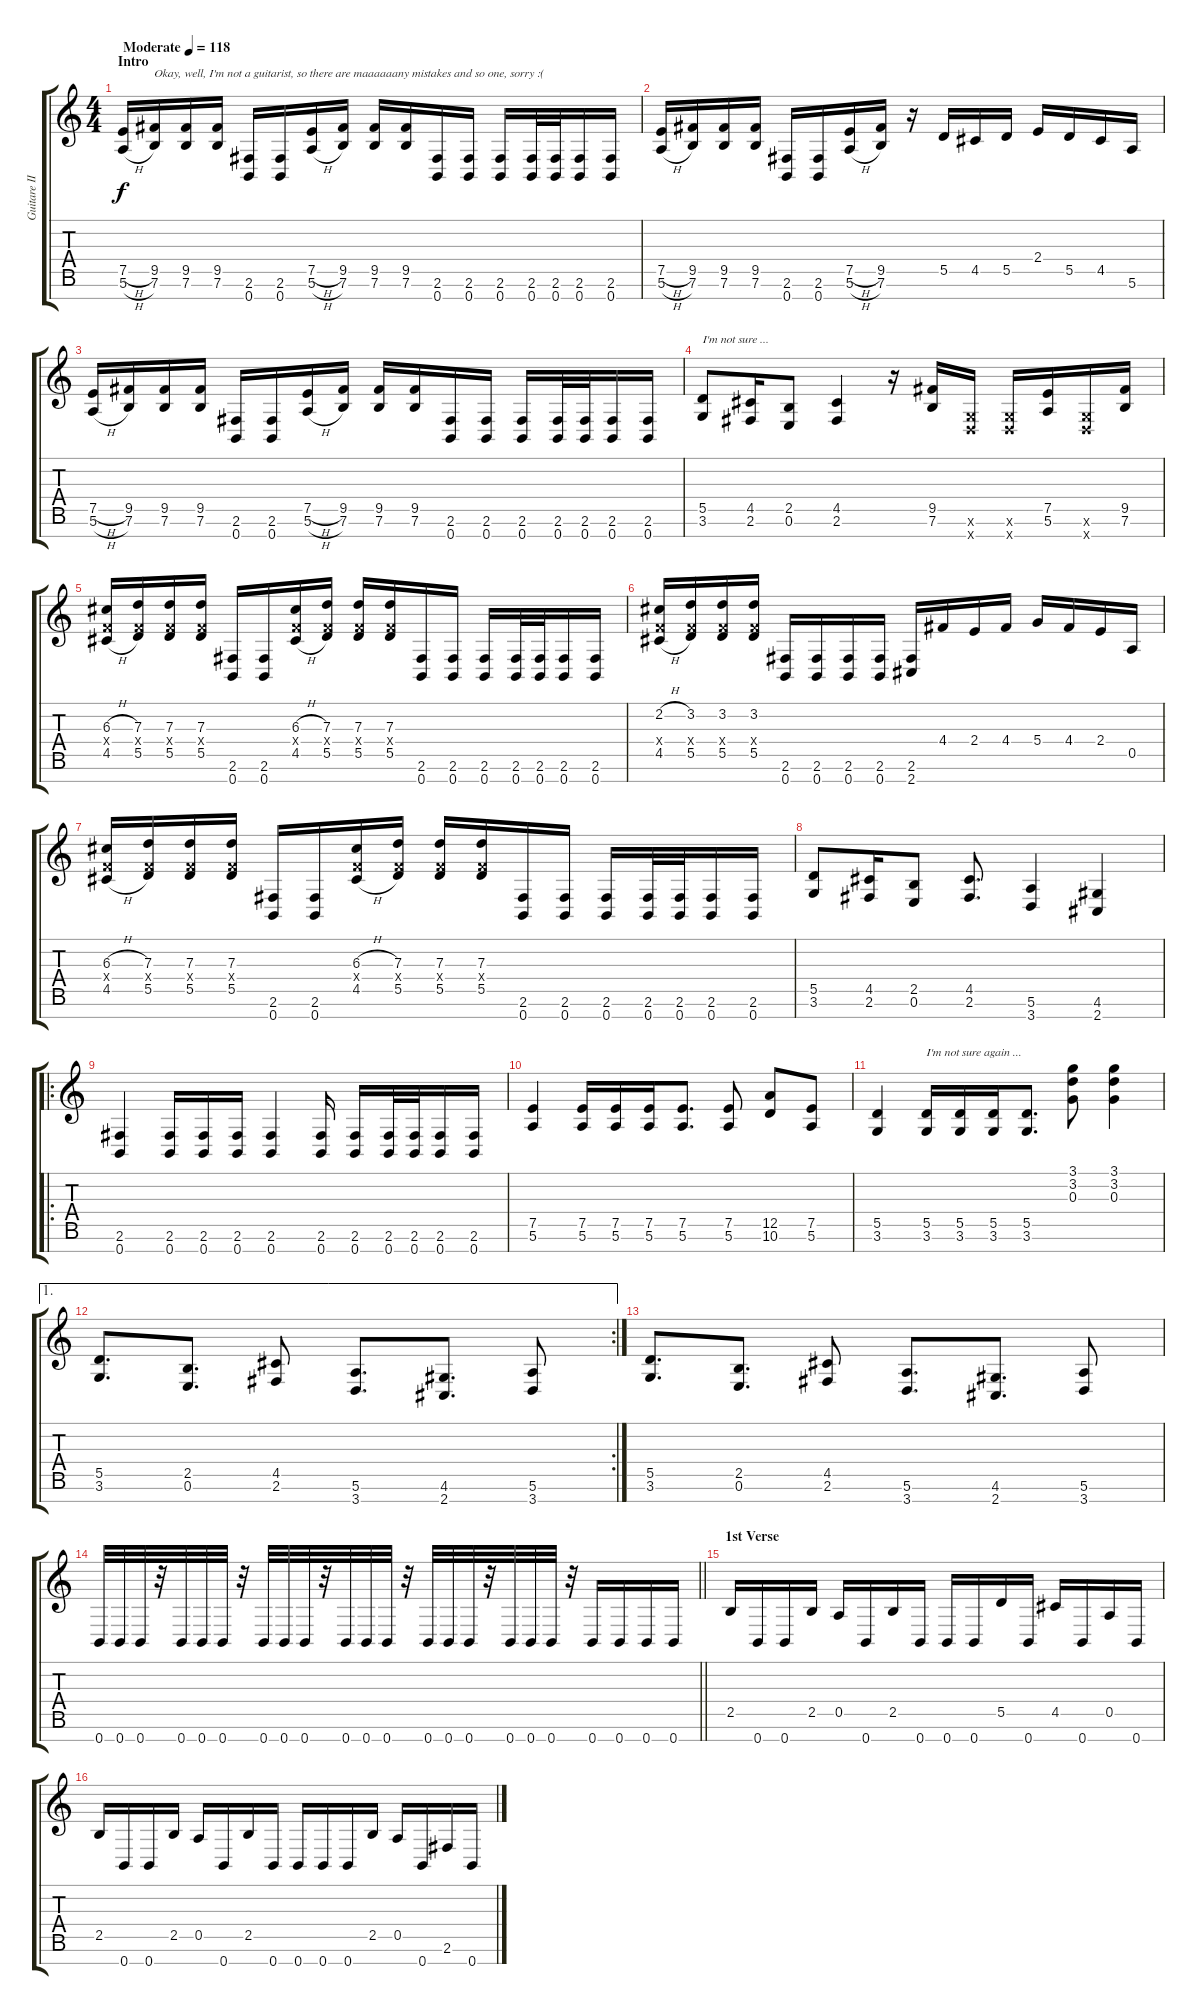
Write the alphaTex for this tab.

\track ("Guitare II" "Guitare II") {instrument distortionguitar}
\staff {score tabs}
\tuning (E4 B3 G3 D3 A2 E2 B1) {hide}
\ts (4 4)
\section ("" "Intro")
\tempo (118 "Moderate")
\clef g2
\ks c
(7.5{h} 5.6{h}).16{dy f instrument distortionguitar} (9.5 7.6).16{txt "Okay, well, I'm not a guitarist, so there are maaaaaany mistakes and so one, sorry :("} (9.5 7.6).16 (9.5 7.6).16 (2.6 0.7).16 (2.6 0.7).16 (7.5{h} 5.6{h}).16 (9.5 7.6).16 (9.5 7.6).16 (9.5 7.6).16 (2.6 0.7).16 (2.6 0.7).16 (2.6 0.7).16 (2.6 0.7).32 (2.6 0.7).32 (2.6 0.7).16 (2.6 0.7).16 |
(7.5{h} 5.6{h}).16 (9.5 7.6).16 (9.5 7.6).16 (9.5 7.6).16 (2.6 0.7).16 (2.6 0.7).16 (7.5{h} 5.6{h}).16 (9.5 7.6).16 r.16 5.5.16 4.5.16 5.5.16 2.4.16 5.5.16 4.5.16 5.6.16 |
(7.5{h} 5.6{h}).16 (9.5 7.6).16 (9.5 7.6).16 (9.5 7.6).16 (2.6 0.7).16 (2.6 0.7).16 (7.5{h} 5.6{h}).16 (9.5 7.6).16 (9.5 7.6).16 (9.5 7.6).16 (2.6 0.7).16 (2.6 0.7).16 (2.6 0.7).16 (2.6 0.7).32 (2.6 0.7).32 (2.6 0.7).16 (2.6 0.7).16 |
(5.5 3.6).8{txt "I'm not sure ..."} (4.5 2.6).16 (2.5 0.6).8 (4.5 2.6).4 r.16 (9.5 7.6).16 (3.6{x} 3.7{x}).16 (3.6{x} 3.7{x}).16 (7.5 5.6).16 (3.6{x} 3.7{x}).16 (9.5 7.6).16 |
(6.3{h} 3.4{x} 4.5{h}).16 (7.3 3.4{x} 5.5).16 (7.3 3.4{x} 5.5).16 (7.3 3.4{x} 5.5).16 (2.6 0.7).16 (2.6 0.7).16 (6.3{h} 3.4{x} 4.5{h}).16 (7.3 3.4{x} 5.5).16 (7.3 3.4{x} 5.5).16 (7.3 3.4{x} 5.5).16 (2.6 0.7).16 (2.6 0.7).16 (2.6 0.7).16 (2.6 0.7).32 (2.6 0.7).32 (2.6 0.7).16 (2.6 0.7).16 |
(2.2{h} 3.4{x} 4.5{h}).16 (3.2 3.4{x} 5.5).16 (3.2 3.4{x} 5.5).16 (3.2 3.4{x} 5.5).16 (2.6 0.7).16 (2.6 0.7).16 (2.6 0.7).16 (2.6 0.7).16 (2.6 2.7).16 4.4.16 2.4.16 4.4.16 5.4.16 4.4.16 2.4.16 0.5.16 |
(6.3{h} 3.4{x} 4.5{h}).16 (7.3 3.4{x} 5.5).16 (7.3 3.4{x} 5.5).16 (7.3 3.4{x} 5.5).16 (2.6 0.7).16 (2.6 0.7).16 (6.3{h} 3.4{x} 4.5{h}).16 (7.3 3.4{x} 5.5).16 (7.3 3.4{x} 5.5).16 (7.3 3.4{x} 5.5).16 (2.6 0.7).16 (2.6 0.7).16 (2.6 0.7).16 (2.6 0.7).32 (2.6 0.7).32 (2.6 0.7).16 (2.6 0.7).16 |
(5.5 3.6).8 (4.5 2.6).16 (2.5 0.6).8 (4.5 2.6).8{d} (5.6 3.7).4 (4.6 2.7).4 |
\ro
(2.6 0.7).4 (2.6 0.7).16 (2.6 0.7).16 (2.6 0.7).16 (2.6 0.7).4 (2.6 0.7).16 (2.6 0.7).16 (2.6 0.7).32 (2.6 0.7).32 (2.6 0.7).16 (2.6 0.7).16 |
(7.5 5.6).4 (7.5 5.6).16 (7.5 5.6).16 (7.5 5.6).16 (7.5 5.6).8{d} (7.5 5.6).8 (12.5 10.6).8 (7.5 5.6).8 |
(5.5 3.6).4 (5.5 3.6).16{txt "I'm not sure again ..."} (5.5 3.6).16 (5.5 3.6).16 (5.5 3.6).8{d} (3.1 3.2 0.3).8 (3.1 3.2 0.3).4 |
\ae 1
\rc 2
(5.5 3.6).8{d} (2.5 0.6).8{d} (4.5 2.6).8 (5.6 3.7).8{d} (4.6 2.7).8{d} (5.6 3.7).8 |
(5.5 3.6).8{d} (2.5 0.6).8{d} (4.5 2.6).8 (5.6 3.7).8{d} (4.6 2.7).8{d} (5.6 3.7).8 |
\barLineRight lightlight
0.7.32 0.7.32 0.7.32 r.32 0.7.32 0.7.32 0.7.32 r.32 0.7.32 0.7.32 0.7.32 r.32 0.7.32 0.7.32 0.7.32 r.32 0.7.32 0.7.32 0.7.32 r.32 0.7.32 0.7.32 0.7.32 r.32 0.7.16 0.7.16 0.7.16 0.7.16 |
\section ("" "1st Verse")
2.5.16 0.7.16 0.7.16 2.5.16 0.5.16 0.7.16 2.5.16 0.7.16 0.7.16 0.7.16 5.5.16 0.7.16 4.5.16 0.7.16 0.5.16 0.7.16 |
2.5.16 0.7.16 0.7.16 2.5.16 0.5.16 0.7.16 2.5.16 0.7.16 0.7.16 0.7.16 0.7.16 2.5.16 0.5.16 0.7.16 2.6.16 0.7.16
